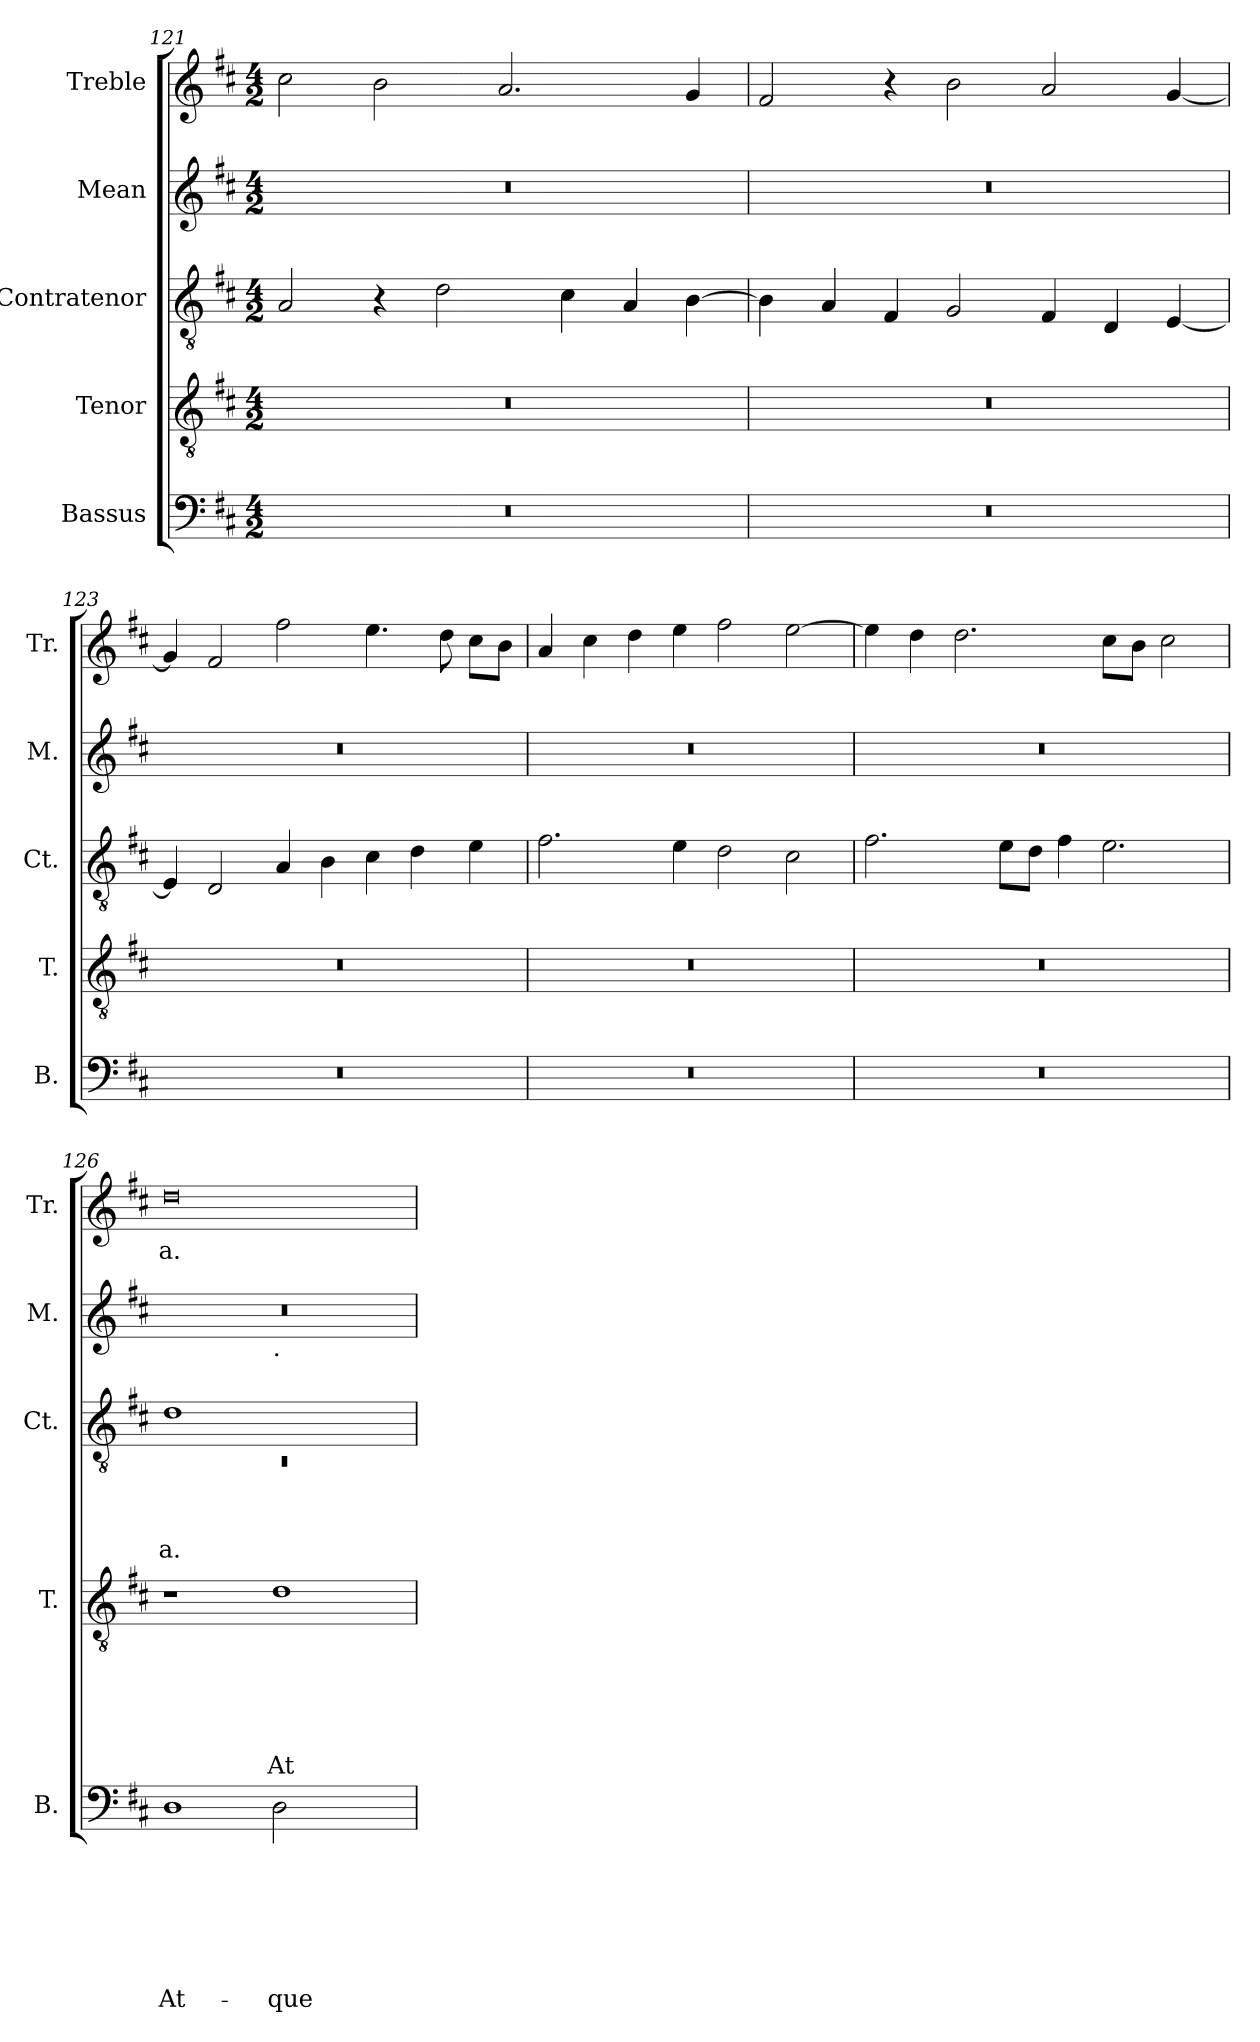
**kern	**text	**text	**text	**text	**text	**text	**text	**kern	**text	**text	**text	**text	**text	**text	**kern	**text	**text	**text	**text	**kern	**kern	**text
*part5	*part5	*part5	*part5	*part5	*part5	*part5	*part5	*part4	*part4	*part4	*part4	*part4	*part4	*part4	*part3	*part3	*part3	*part3	*part3	*part2	*part1	*part1
*staff5	*staff5	*staff5	*staff5	*staff5	*staff5	*staff5	*staff5	*staff4	*staff4	*staff4	*staff4	*staff4	*staff4	*staff4	*staff3	*staff3	*staff3	*staff3	*staff3	*staff2	*staff1	*staff1
*I"Bassus	*	*	*	*	*	*	*	*I"Tenor	*	*	*	*	*	*	*I"Contratenor	*	*	*	*	*I"Mean	*I"Treble	*
*I'B.	*	*	*	*	*	*	*	*I'T.	*	*	*	*	*	*	*I'Ct.	*	*	*	*	*I'M.	*I'Tr.	*
*clefF4	*	*	*	*	*	*	*	*clefGv2	*	*	*	*	*	*	*clefGv2	*	*	*	*	*clefG2	*clefG2	*
*k[f#c#]	*	*	*	*	*	*	*	*k[f#c#]	*	*	*	*	*	*	*k[f#c#]	*	*	*	*	*k[f#c#]	*k[f#c#]	*
*D:	*	*	*	*	*	*	*	*D:	*	*	*	*	*	*	*D:	*	*	*	*	*D:	*D:	*
*M4/2	*	*	*	*	*	*	*	*M4/2	*	*	*	*	*	*	*M4/2	*	*	*	*	*M4/2	*M4/2	*
=121	=121	=121	=121	=121	=121	=121	=121	=121	=121	=121	=121	=121	=121	=121	=121	=121	=121	=121	=121	=121	=121	=121
0r	.	.	.	.	.	.	.	0r	.	.	.	.	.	.	2A/	.	.	.	.	0r	2cc#\	.
.	.	.	.	.	.	.	.	.	.	.	.	.	.	.	4r	.	.	.	.	.	2b\	.
.	.	.	.	.	.	.	.	.	.	.	.	.	.	.	2d\	.	.	.	.	.	.	.
.	.	.	.	.	.	.	.	.	.	.	.	.	.	.	.	.	.	.	.	.	2.a/	.
.	.	.	.	.	.	.	.	.	.	.	.	.	.	.	4c#\	.	.	.	.	.	.	.
.	.	.	.	.	.	.	.	.	.	.	.	.	.	.	4A/	.	.	.	.	.	.	.
.	.	.	.	.	.	.	.	.	.	.	.	.	.	.	[<4B\	.	.	.	.	.	4g/	.
!!LO:LB:g=z
=122	=122	=122	=122	=122	=122	=122	=122	=122	=122	=122	=122	=122	=122	=122	=122	=122	=122	=122	=122	=122	=122	=122
0r	.	.	.	.	.	.	.	0r	.	.	.	.	.	.	4B\]	.	.	.	.	0r	2f#/	.
.	.	.	.	.	.	.	.	.	.	.	.	.	.	.	4A/	.	.	.	.	.	.	.
.	.	.	.	.	.	.	.	.	.	.	.	.	.	.	4F#/	.	.	.	.	.	4r	.
.	.	.	.	.	.	.	.	.	.	.	.	.	.	.	2G/	.	.	.	.	.	2b\	.
.	.	.	.	.	.	.	.	.	.	.	.	.	.	.	4F#/	.	.	.	.	.	2a/	.
.	.	.	.	.	.	.	.	.	.	.	.	.	.	.	4D/	.	.	.	.	.	.	.
.	.	.	.	.	.	.	.	.	.	.	.	.	.	.	[<4E/	.	.	.	.	.	[<4g/	.
=123	=123	=123	=123	=123	=123	=123	=123	=123	=123	=123	=123	=123	=123	=123	=123	=123	=123	=123	=123	=123	=123	=123
0r	.	.	.	.	.	.	.	0r	.	.	.	.	.	.	4E/]	.	.	.	.	0r	4g/]	.
.	.	.	.	.	.	.	.	.	.	.	.	.	.	.	2D/	.	.	.	.	.	2f#/	.
.	.	.	.	.	.	.	.	.	.	.	.	.	.	.	4A/	.	.	.	.	.	2ff#\	.
.	.	.	.	.	.	.	.	.	.	.	.	.	.	.	4B\	.	.	.	.	.	.	.
.	.	.	.	.	.	.	.	.	.	.	.	.	.	.	4c#\	.	.	.	.	.	4.ee\	.
.	.	.	.	.	.	.	.	.	.	.	.	.	.	.	4d\	.	.	.	.	.	.	.
.	.	.	.	.	.	.	.	.	.	.	.	.	.	.	.	.	.	.	.	.	8dd\	.
.	.	.	.	.	.	.	.	.	.	.	.	.	.	.	4e\	.	.	.	.	.	8cc#\L	.
.	.	.	.	.	.	.	.	.	.	.	.	.	.	.	.	.	.	.	.	.	8b\J	.
=124	=124	=124	=124	=124	=124	=124	=124	=124	=124	=124	=124	=124	=124	=124	=124	=124	=124	=124	=124	=124	=124	=124
0r	.	.	.	.	.	.	.	0r	.	.	.	.	.	.	2.f#\	.	.	.	.	0r	4a/	.
.	.	.	.	.	.	.	.	.	.	.	.	.	.	.	.	.	.	.	.	.	4cc#\	.
.	.	.	.	.	.	.	.	.	.	.	.	.	.	.	.	.	.	.	.	.	4dd\	.
.	.	.	.	.	.	.	.	.	.	.	.	.	.	.	4e\	.	.	.	.	.	4ee\	.
.	.	.	.	.	.	.	.	.	.	.	.	.	.	.	2d\	.	.	.	.	.	2ff#\	.
.	.	.	.	.	.	.	.	.	.	.	.	.	.	.	2c#\	.	.	.	.	.	[>2ee\	.
=125	=125	=125	=125	=125	=125	=125	=125	=125	=125	=125	=125	=125	=125	=125	=125	=125	=125	=125	=125	=125	=125	=125
0r	.	.	.	.	.	.	.	0r	.	.	.	.	.	.	2.f#\	.	.	.	.	0r	4ee\]	.
.	.	.	.	.	.	.	.	.	.	.	.	.	.	.	.	.	.	.	.	.	4dd\	.
.	.	.	.	.	.	.	.	.	.	.	.	.	.	.	.	.	.	.	.	.	2.dd\	.
.	.	.	.	.	.	.	.	.	.	.	.	.	.	.	8e\L	.	.	.	.	.	.	.
.	.	.	.	.	.	.	.	.	.	.	.	.	.	.	8d\J	.	.	.	.	.	.	.
.	.	.	.	.	.	.	.	.	.	.	.	.	.	.	4f#\	.	.	.	.	.	.	.
.	.	.	.	.	.	.	.	.	.	.	.	.	.	.	2.e\	.	.	.	.	.	8cc#\L	.
.	.	.	.	.	.	.	.	.	.	.	.	.	.	.	.	.	.	.	.	.	8b\J	.
.	.	.	.	.	.	.	.	.	.	.	.	.	.	.	.	.	.	.	.	.	2cc#\	.
!!LO:PB:g=z
=126	=126	=126	=126	=126	=126	=126	=126	=126	=126	=126	=126	=126	=126	=126	=126	=126	=126	=126	=126	=126	=126	=126
*	*	*	*	*	*	*	*	*	*	*	*	*	*	*	*^	*	*	*	*	*	*	*
!	!	!	!	!	!	!	!LO:LY:b	!	!	!	!	!	!	!	!	!LO:N:vis=1	!	!	!	!LO:LY:b	!	!	!LO:LY:b
*	*	*	*	*	*	*	*	*	*	*	*	*	*	*	*	*	*	*	*	*	*^	*	*
1D	.	.	.	.	.	.	At-	1r	.	.	.	.	.	.	1d	0rC	.	.	.	-a.	0r	1ryy	0dd	-a.
!	!	!	!	!	!	!	!	!	!	!	!	!	!	!	!	!	!	!	!	!	!	!LO:TX:b:t=.	!	!
!	!	!	!	!	!	!	!LO:LY:b	!	!	!	!	!	!	!LO:LY:b	!	!	!	!	!	!	!	!	!	!
2D\	.	.	.	.	.	.	-que	1d	.	.	.	.	.	At-	1ryy	.	.	.	.	.	.	1ryy	.	.
2ryy	.	.	.	.	.	.	.	.	.	.	.	.	.	.	.	.	.	.	.	.	.	.	.	.
*	*	*	*	*	*	*	*	*	*	*	*	*	*	*	*v	*v	*	*	*	*	*	*	*	*
*	*	*	*	*	*	*	*	*	*	*	*	*	*	*	*	*	*	*	*	*v	*v	*	*
=	=	=	=	=	=	=	=	=	=	=	=	=	=	=	=	=	=	=	=	=	=	=
*-	*-	*-	*-	*-	*-	*-	*-	*-	*-	*-	*-	*-	*-	*-	*-	*-	*-	*-	*-	*-	*-	*-
